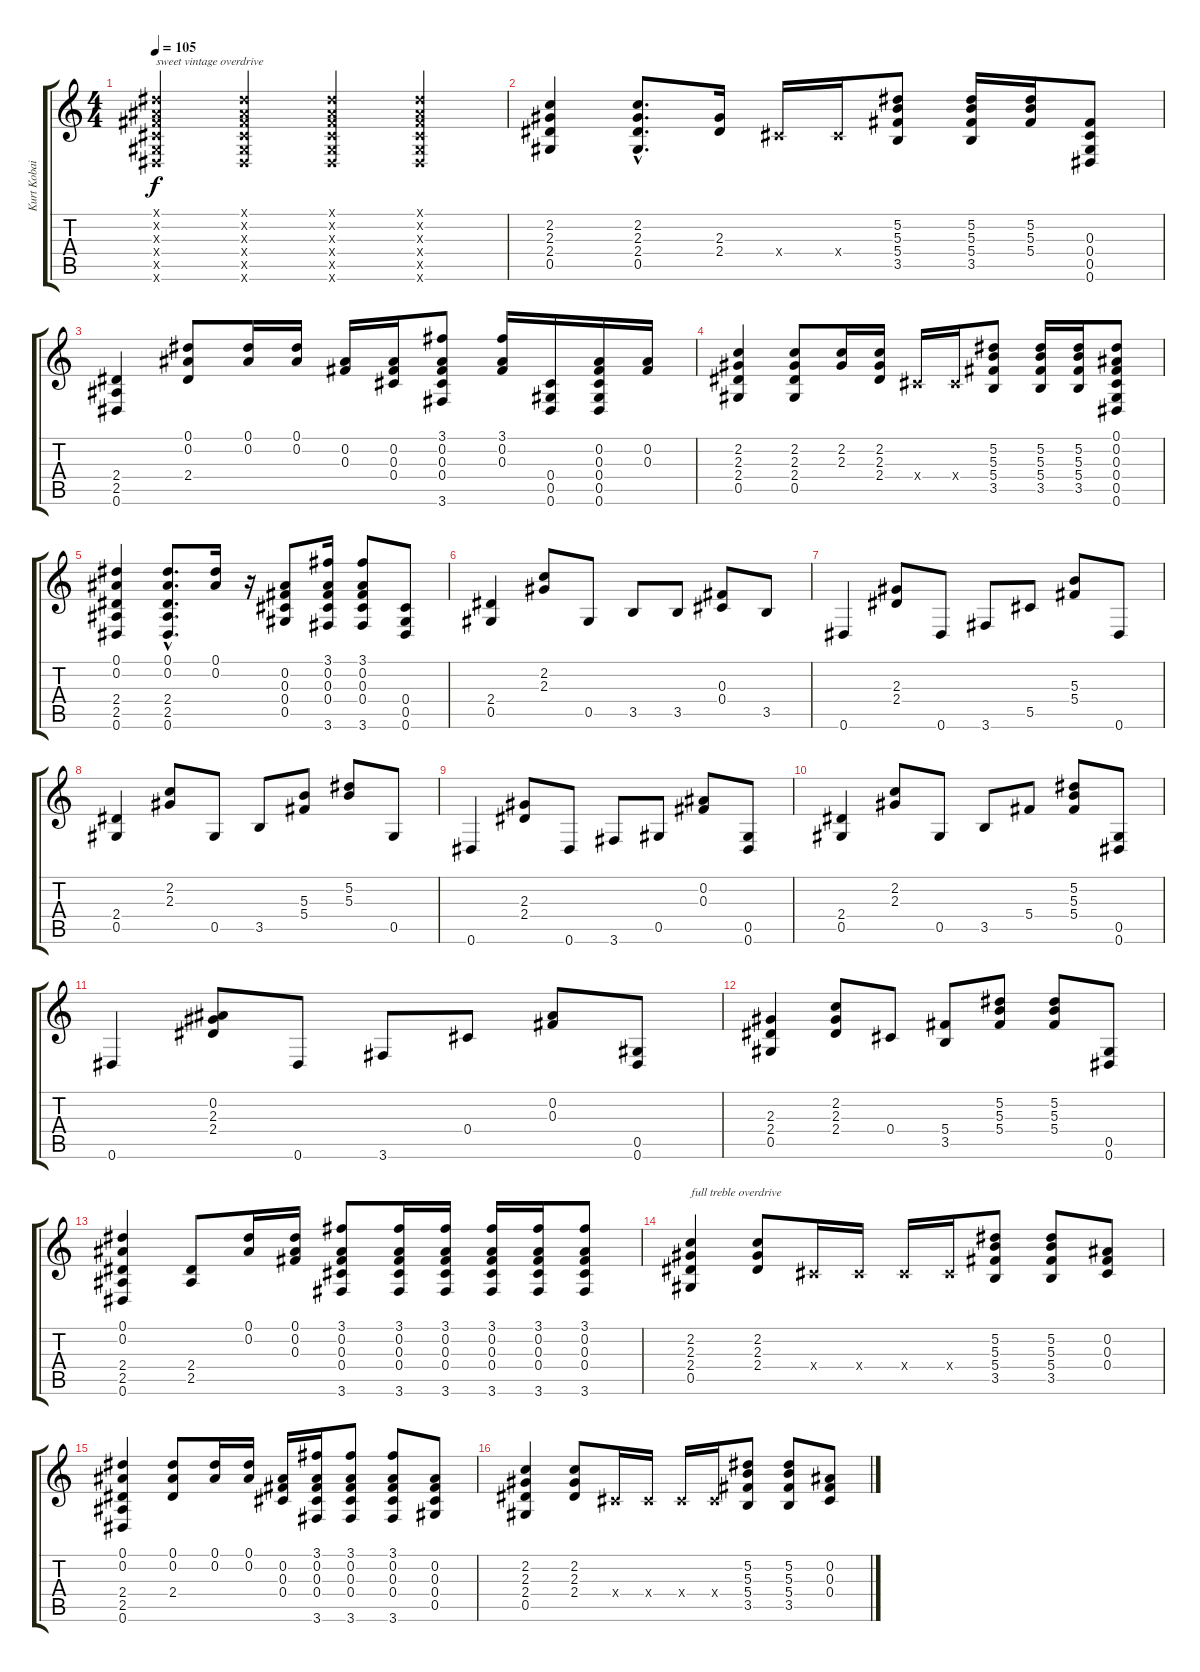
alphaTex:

\track ("Kurt Kobain's guitar" "Kurt Kobai") {instrument distortionguitar}
\staff {score tabs}
\tuning (Eb4 Bb3 Gb3 Db3 Ab2 Eb2) {hide}
\ts (4 4)
\tempo 105
\clef g2
\ks c
(0.1{x} 0.2{x} 0.3{x} 0.4{x} 0.5{x} 0.6{x}).4{txt "sweet vintage overdrive" dy f instrument distortionguitar} (0.1{x} 0.2{x} 0.3{x} 0.4{x} 0.5{x} 0.6{x}).4 (0.1{x} 0.2{x} 0.3{x} 0.4{x} 0.5{x} 0.6{x}).4 (0.1{x} 0.2{x} 0.3{x} 0.4{x} 0.5{x} 0.6{x}).4 |
(2.2 2.3 2.4 0.5).4 (2.2{hac} 2.3{hac} 2.4{hac} 0.5{hac}).8{d} (2.3 2.4).16 0.4{x}.16 0.4{x}.16 (5.2 5.3 5.4 3.5).8 (5.2 5.3 5.4 3.5).16 (5.2 5.3 5.4).16 (0.3 0.4 0.5 0.6).8 |
(2.4 2.5 0.6).4 (0.1 0.2 2.4).8 (0.1 0.2).16 (0.1 0.2).16 (0.2 0.3).16 (0.2 0.3 0.4).16 (3.1 0.2 0.3 0.4 3.6).8 (3.1 0.2 0.3).16 (0.4 0.5 0.6).16 (0.2 0.3 0.4 0.5 0.6).16 (0.2 0.3).16 |
(2.2 2.3 2.4 0.5).4 (2.2 2.3 2.4 0.5).8 (2.2 2.3).16 (2.2 2.3 2.4).16 0.4{x}.16 0.4{x}.16 (5.2 5.3 5.4 3.5).8 (5.2 5.3 5.4 3.5).16 (5.2 5.3 5.4 3.5).16 (0.1 0.2 0.3 0.4 0.5 0.6).8 |
(0.1 0.2 2.4 2.5 0.6).4 (0.1{hac} 0.2{hac} 2.4{hac} 2.5{hac} 0.6{hac}).8{d} (0.1 0.2).16 r.16 (0.2 0.3 0.4 0.5).8 (3.1 0.2 0.3 0.4 3.6).16 (3.1 0.2 0.3 0.4 3.6).8 (0.4 0.5 0.6).8 |
(2.4 0.5).4 (2.2 2.3).8 0.5.8 3.5.8 3.5.8 (0.3 0.4).8 3.5.8 |
0.6.4 (2.3 2.4).8 0.6.8 3.6.8 5.5.8 (5.3 5.4).8 0.6.8 |
(2.4 0.5).4 (2.2 2.3).8 0.5.8 3.5.8 (5.3 5.4).8 (5.2 5.3).8 0.5.8 |
0.6.4 (2.3 2.4).8 0.6.8 3.6.8 0.5.8 (0.2 0.3).8 (0.5 0.6).8 |
(2.4 0.5).4 (2.2 2.3).8 0.5.8 3.5.8 5.4.8 (5.2 5.3 5.4).8 (0.5 0.6).8 |
0.6.4 (0.2 2.3 2.4).8 0.6.8 3.6.8 0.4.8 (0.2 0.3).8 (0.5 0.6).8 |
(2.3 2.4 0.5).4 (2.2 2.3 2.4).8 0.4.8 (5.4 3.5).8 (5.2 5.3 5.4).8 (5.2 5.3 5.4).8 (0.5 0.6).8 |
(0.1 0.2 2.4 2.5 0.6).4 (2.4 2.5).8 (0.1 0.2).16 (0.1 0.2 0.3).16 (3.1 0.2 0.3 0.4 3.6).8 (3.1 0.2 0.3 0.4 3.6).16 (3.1 0.2 0.3 0.4 3.6).16 (3.1 0.2 0.3 0.4 3.6).16 (3.1 0.2 0.3 0.4 3.6).16 (3.1 0.2 0.3 0.4 3.6).8 |
(2.2 2.3 2.4 0.5).4{txt "full treble overdrive"} (2.2 2.3 2.4).8 0.4{x}.16 0.4{x}.16 0.4{x}.16 0.4{x}.16 (5.2 5.3 5.4 3.5).8 (5.2 5.3 5.4 3.5).8 (0.2 0.3 0.4).8 |
(0.1 0.2 2.4 2.5 0.6).4 (0.1 0.2 2.4).8 (0.1 0.2).16 (0.1 0.2).16 (0.2 0.3 0.4).16 (3.1 0.2 0.3 0.4 3.6).16 (3.1 0.2 0.3 0.4 3.6).8 (3.1 0.2 0.3 0.4 3.6).8 (0.2 0.3 0.4 0.5).8 |
(2.2 2.3 2.4 0.5).4 (2.2 2.3 2.4).8 0.4{x}.16 0.4{x}.16 0.4{x}.16 0.4{x}.16 (5.2 5.3 5.4 3.5).8 (5.2 5.3 5.4 3.5).8 (0.2 0.3 0.4).8
